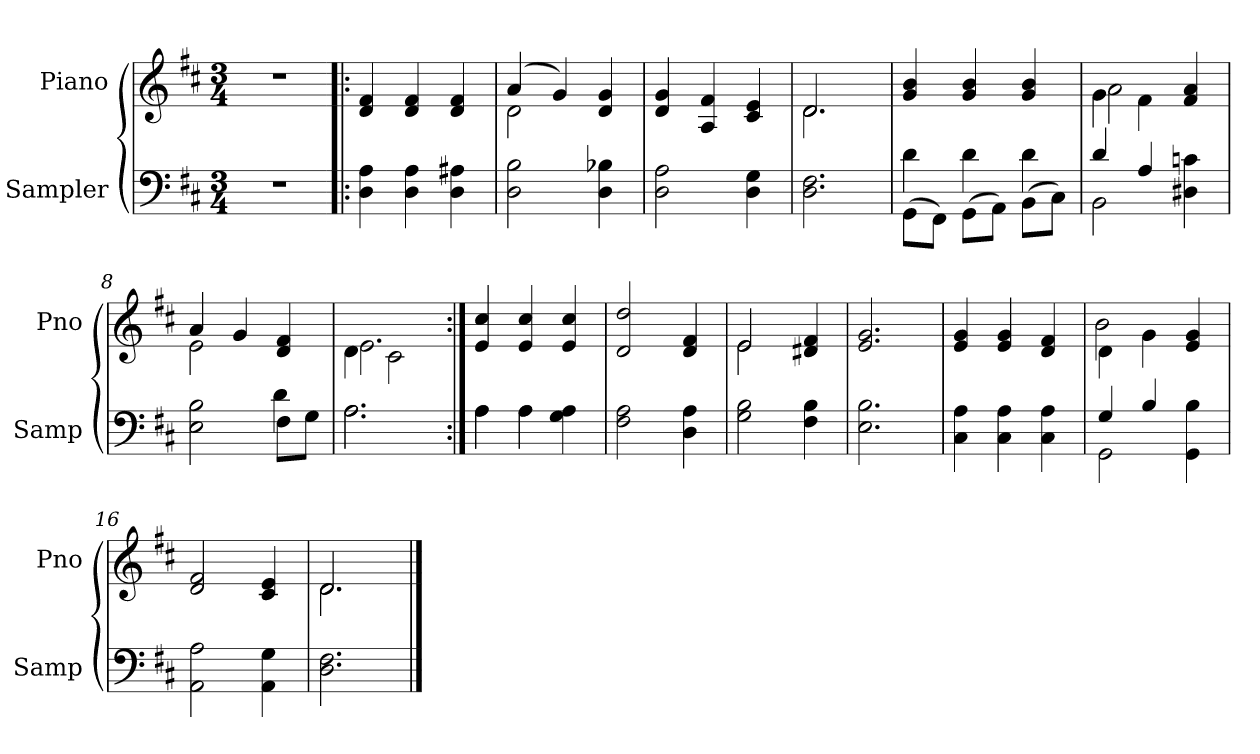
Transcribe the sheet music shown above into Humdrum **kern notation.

**kern	**kern
*part2	*part1
*staff2	*staff1
*I"Sampler	*I"Piano
*I'Samp	*I'Pno
*clefF4	*clefG2
*k[f#c#]	*k[f#c#]
*D:	*D:
*M3/4	*M3/4
=1	=1
2.r	2.r
=2!|:	=2!|:
4D 4A	4d 4f#
4D 4A	4d 4f#
4D 4A#X	4d 4f#
=3	=3
*	*^
2D 2B	(4a/	2d
.	4g/)	.
4D 4B-X	4d 4g	4ryy
*	*v	*v
=4	=4
2D 2A	4d 4g
.	4A 4f#
4D 4G	4c# 4e
=5	=5
*	*^
2.D 2.F#	2.d/	2.d
*	*v	*v
=6	=6
*^	*
(8GG\L	4d	4g 4b
8FF#\J)	.	.
(8GG\L	4d	4g 4b
8AA\J)	.	.
(8BB\L	4d	4g 4b
8C#\J)	.	.
=7	=7	=7
*	*	*^
4d/	2BB	4g\	2a
4A/	.	4f#\	.
4D#X 4cn	4ryy	4f# 4a	4ryy
=8	=8	=8	=8
2E 2B	2ryy	4a/	2e
.	.	4g/	.
8F#\L	4d	4d 4f#	4ryy
8G\J	.	.	.
=9	=9	=9	=9
2.A\	2.A	4d\	2.e
.	.	2c#\	.
*	*	*v	*v
=10:|!	=10:|!	=10:|!
4A\	4A	4e 4cc#
4A\	4A	4e 4cc#
4G 4A	4ryy	4e 4cc#
*v	*v	*
=11	=11
2F# 2A	2d 2dd
4D 4A	4d 4f#
=12	=12
*	*^
2G 2B	2e/	2e
4F# 4B	4d#X 4f#	4ryy
*	*v	*v
=13	=13
2.E 2.B	2.e 2.g
=14	=14
4C# 4A	4e 4g
4C# 4A	4e 4g
4C# 4A	4d 4f#
=15	=15
*^	*^
4G/	2GG	4d\	2b
4B/	.	4g\	.
4GG 4B	4ryy	4e 4g	4ryy
*v	*v	*	*
*	*v	*v
=16	=16
2AA 2A	2d 2f#
4AA 4G	4c# 4e
=17	=17
*	*^
2.D 2.F#	2.d/	2.d
*	*v	*v
==	==
*-	*-
